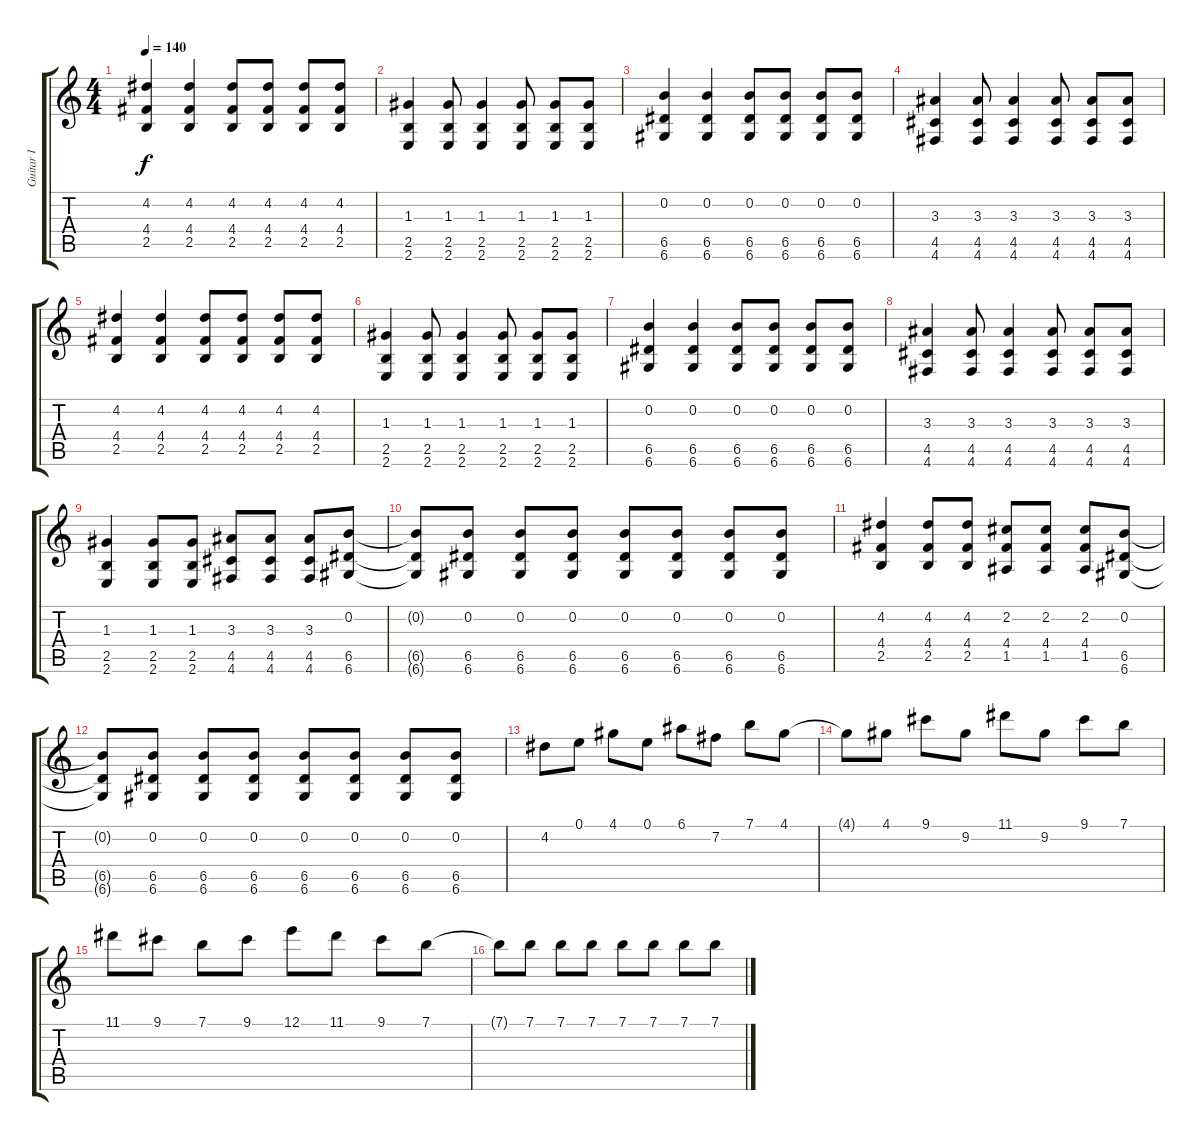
\track ("Guitar I" "Guitar I") {instrument acousticguitarnylon}
\staff {score tabs}
\tuning (E4 B3 G3 D3 A2 D2) {hide}
\ts (4 4)
\tempo 140
\clef g2
\ks c
(4.2 4.4 2.5).4{dy f} (4.2 4.4 2.5).4 (4.2 4.4 2.5).8 (4.2 4.4 2.5).8 (4.2 4.4 2.5).8 (4.2 4.4 2.5).8 |
(1.3 2.5 2.6).4 (1.3 2.5 2.6).8 (1.3 2.5 2.6).4 (1.3 2.5 2.6).8 (1.3 2.5 2.6).8 (1.3 2.5 2.6).8 |
(0.2 6.5 6.6).4 (0.2 6.5 6.6).4 (0.2 6.5 6.6).8 (0.2 6.5 6.6).8 (0.2 6.5 6.6).8 (0.2 6.5 6.6).8 |
(3.3 4.5 4.6).4 (3.3 4.5 4.6).8 (3.3 4.5 4.6).4 (3.3 4.5 4.6).8 (3.3 4.5 4.6).8 (3.3 4.5 4.6).8 |
(4.2 4.4 2.5).4 (4.2 4.4 2.5).4 (4.2 4.4 2.5).8 (4.2 4.4 2.5).8 (4.2 4.4 2.5).8 (4.2 4.4 2.5).8 |
(1.3 2.5 2.6).4 (1.3 2.5 2.6).8 (1.3 2.5 2.6).4 (1.3 2.5 2.6).8 (1.3 2.5 2.6).8 (1.3 2.5 2.6).8 |
(0.2 6.5 6.6).4 (0.2 6.5 6.6).4 (0.2 6.5 6.6).8 (0.2 6.5 6.6).8 (0.2 6.5 6.6).8 (0.2 6.5 6.6).8 |
(3.3 4.5 4.6).4 (3.3 4.5 4.6).8 (3.3 4.5 4.6).4 (3.3 4.5 4.6).8 (3.3 4.5 4.6).8 (3.3 4.5 4.6).8 |
(1.3 2.5 2.6).4 (1.3 2.5 2.6).8 (1.3 2.5 2.6).8 (3.3 4.5 4.6).8 (3.3 4.5 4.6).8 (3.3 4.5 4.6).8 (0.2 6.5 6.6).8 |
(0.2{t} 6.5{t} 6.6{t}).8 (0.2 6.5 6.6).8 (0.2 6.5 6.6).8 (0.2 6.5 6.6).8 (0.2 6.5 6.6).8 (0.2 6.5 6.6).8 (0.2 6.5 6.6).8 (0.2 6.5 6.6).8 |
(4.2 4.4 2.5).4 (4.2 4.4 2.5).8 (4.2 4.4 2.5).8 (2.2 4.4 1.5).8 (2.2 4.4 1.5).8 (2.2 4.4 1.5).8 (0.2 6.5 6.6).8 |
(0.2{t} 6.5{t} 6.6{t}).8 (0.2 6.5 6.6).8 (0.2 6.5 6.6).8 (0.2 6.5 6.6).8 (0.2 6.5 6.6).8 (0.2 6.5 6.6).8 (0.2 6.5 6.6).8 (0.2 6.5 6.6).8 |
4.2.8 0.1.8 4.1.8 0.1.8 6.1.8 7.2.8 7.1.8 4.1.8 |
4.1{t}.8 4.1.8 9.1.8 9.2.8 11.1.8 9.2.8 9.1.8 7.1.8 |
11.1.8 9.1.8 7.1.8 9.1.8 12.1.8 11.1.8 9.1.8 7.1.8 |
7.1{t}.8 7.1.8 7.1.8 7.1.8 7.1.8 7.1.8 7.1.8 7.1.8
